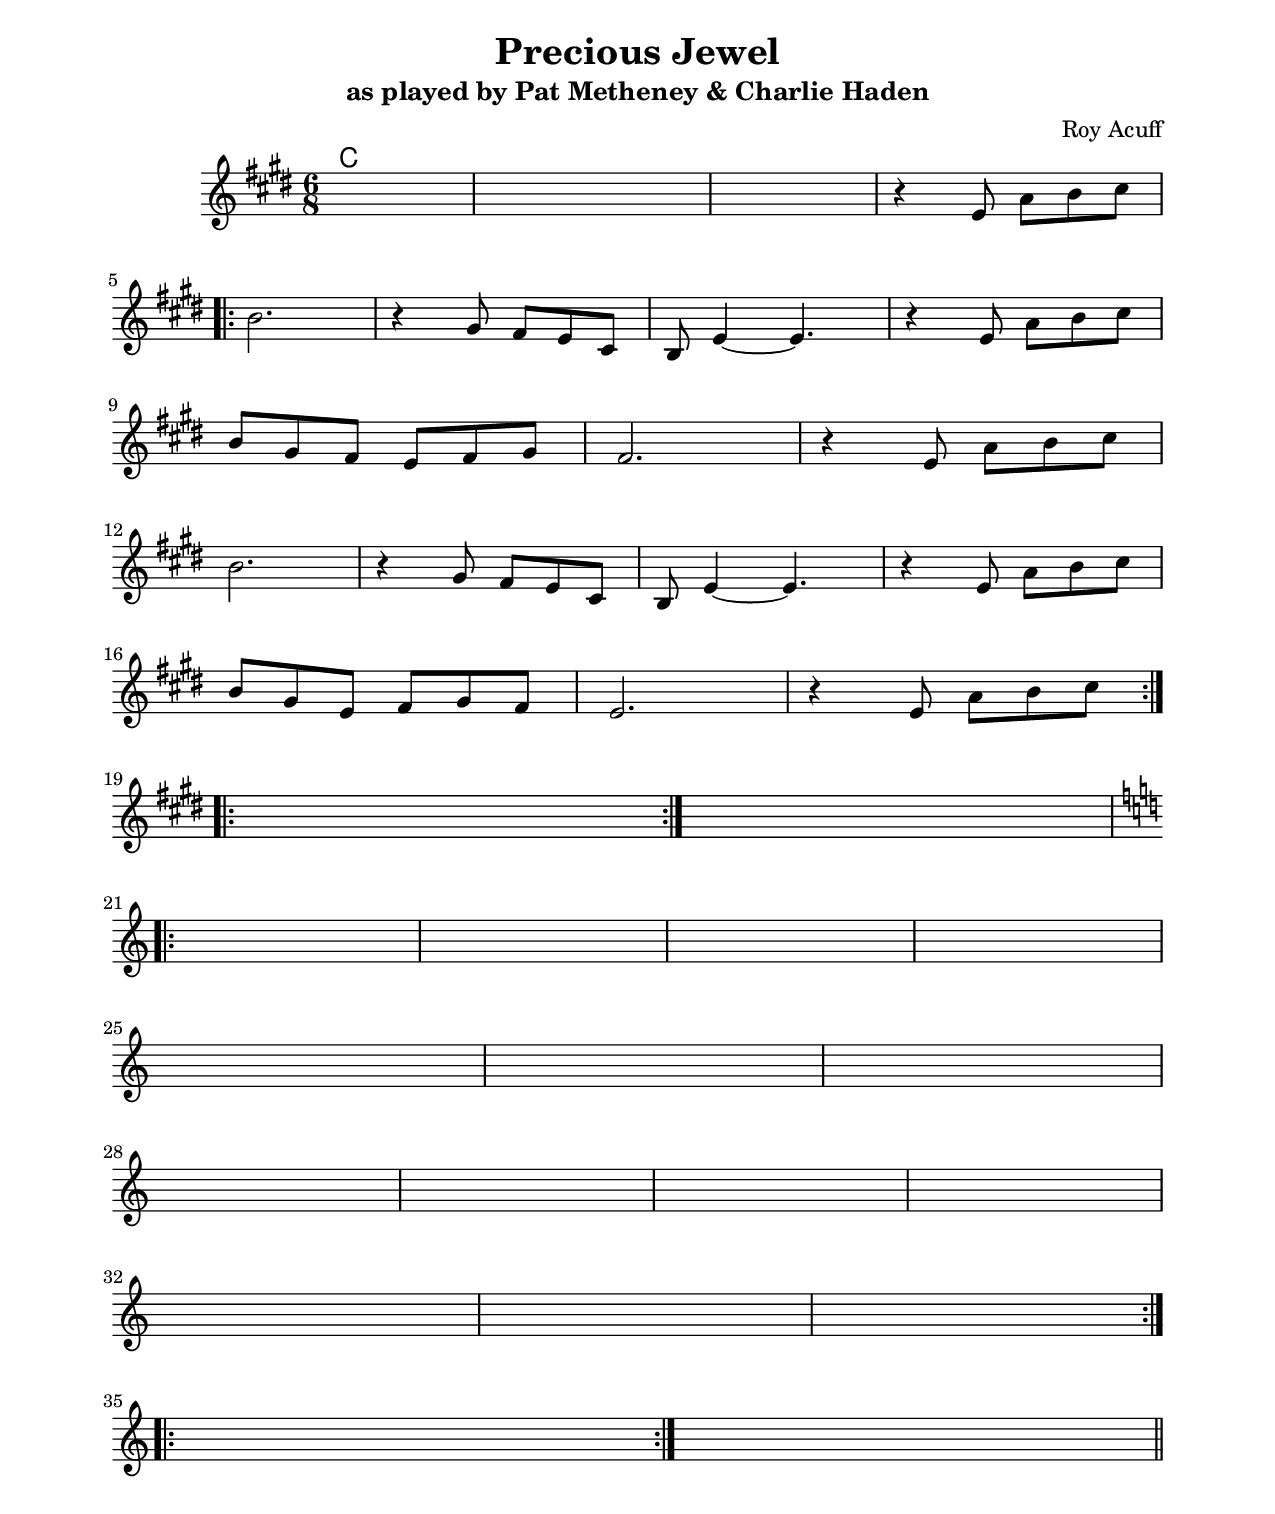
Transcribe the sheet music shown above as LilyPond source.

\version "2.24.0"

\include "settings.ily"
\include "style.ily"
melody = \relative c' {
  s2. * 3 |
  r4 e8 a b cs |

  b2. |
  r4 gs8 fs e cs |
  b e4~ e4. |
  r4 e8 a b cs |

  b gs fs e fs gs |
  fs2. |
  r4 e8 a b cs |
  b2. |

  r4 gs8 fs e cs |
  b e4~ e4. |
  r4 e8 a b cs |
  b gs e fs gs fs |

  e2. |
  r4 e8 a b cs |
}

changes = \chords {
  c1  |
}

intro = {
  s2. * 4 |
}

verse = {
  \repeat volta 2 {
    s2. * 14 |
  }
  \repeat volta 5 {
    s2. |
  }
  s2.  |
}


structure = {
  \key e \major
  \time 6/8
  \intro
  \verse
  \key c \major
  \verse
  \bar "||"
}


\header {
  title = "Precious Jewel"
  subtitle = "as played by Pat Metheney & Charlie Haden"
  composer = "Roy Acuff"
}

melody = \new Staff {
  <<
    \melody
    \structure
  >>
}

\layout {
  \context {
    \Score
    \consists #(set-bars-per-line '(4
                                    4 3 4 3 2
                                    4 3 4 3 2))
  }
}

\score {
  <<
    \numericTimeSignature
    \changes
    \melody
  >>
}
